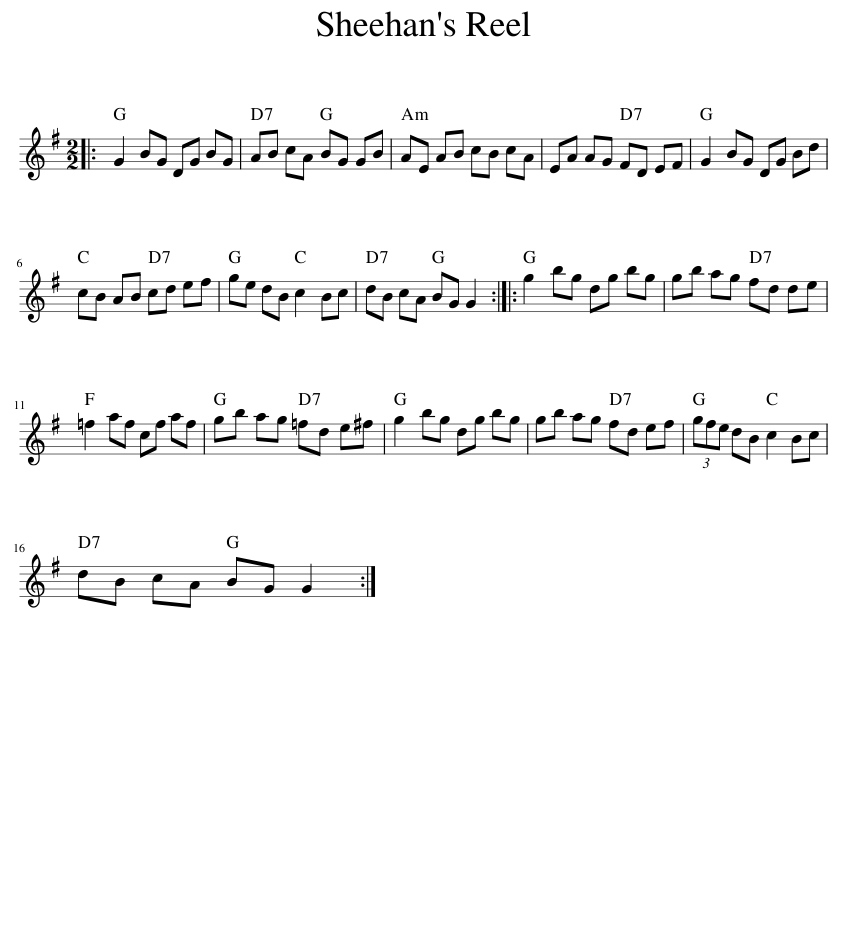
X:1
L:1/8
M:2/2
I:linebreak $
K:G
V:1 treble
V:1
|: G2 BG DG BG | AB cA BG GB | AE AB cB cA | EA AG FD EF | G2 BG DG Bd |$ %5
 cB AB cd ef | ge dB c2 Bc | dB cA BG G2 :: g2 bg dg bg | gb ag fd de |$ %10
 =f2 af cf af | gb ag =fd e^f | g2 bg dg bg | gb ag fd ef | (3gfe dB c2 Bc |$ %15
 dB cA BG G2 :| %16
